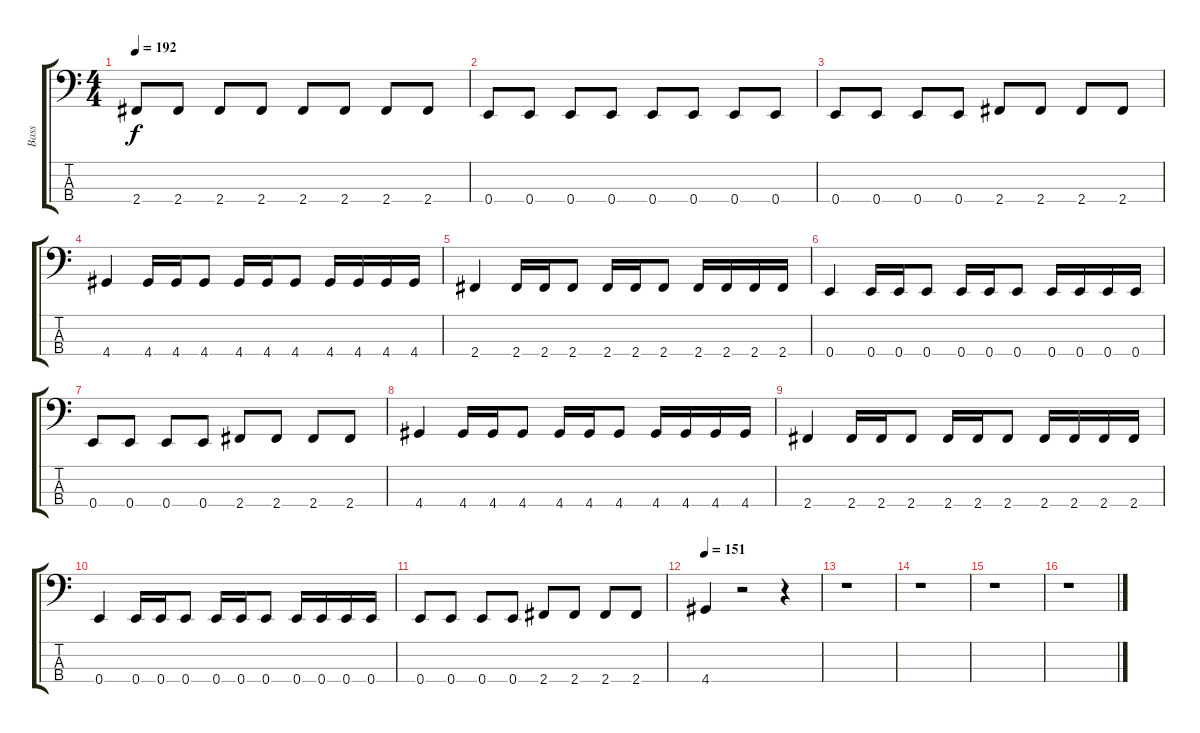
\track ("Bass" "Bass") {instrument electricbassfinger}
\staff {score tabs}
\tuning (G2 D2 A1 E1) {hide}
\ts (4 4)
\tempo 192
\clef f4
\ks c
2.4.8{dy f} 2.4.8 2.4.8 2.4.8 2.4.8 2.4.8 2.4.8 2.4.8 |
0.4.8 0.4.8 0.4.8 0.4.8 0.4.8 0.4.8 0.4.8 0.4.8 |
0.4.8 0.4.8 0.4.8 0.4.8 2.4.8 2.4.8 2.4.8 2.4.8 |
\section ("" "")
4.4.4 4.4.16 4.4.16 4.4.8 4.4.16 4.4.16 4.4.8 4.4.16 4.4.16 4.4.16 4.4.16 |
2.4.4 2.4.16 2.4.16 2.4.8 2.4.16 2.4.16 2.4.8 2.4.16 2.4.16 2.4.16 2.4.16 |
0.4.4 0.4.16 0.4.16 0.4.8 0.4.16 0.4.16 0.4.8 0.4.16 0.4.16 0.4.16 0.4.16 |
0.4.8 0.4.8 0.4.8 0.4.8 2.4.8 2.4.8 2.4.8 2.4.8 |
4.4.4 4.4.16 4.4.16 4.4.8 4.4.16 4.4.16 4.4.8 4.4.16 4.4.16 4.4.16 4.4.16 |
2.4.4 2.4.16 2.4.16 2.4.8 2.4.16 2.4.16 2.4.8 2.4.16 2.4.16 2.4.16 2.4.16 |
0.4.4 0.4.16 0.4.16 0.4.8 0.4.16 0.4.16 0.4.8 0.4.16 0.4.16 0.4.16 0.4.16 |
0.4.8 0.4.8 0.4.8 0.4.8 2.4.8 2.4.8 2.4.8 2.4.8 |
\tempo 151
4.4.4 r.2 r.4 |
\section ("" "")
r.1 |
r.1 |
r.1 |
r.1
